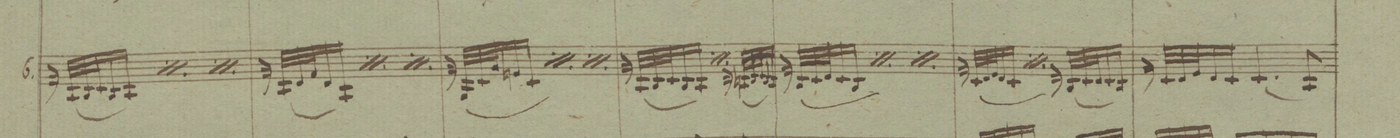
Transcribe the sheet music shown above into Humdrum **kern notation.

**kern	**dynam	**dynam
*I"6.	*	*
*clefG2	*	*
*k[b-e-a-d-]	*	*
*M3/4	*	*
32r	.	.
(32A-/LLL	.	.
32B-/	.	.
32c/J	.	.
16B-/	.	.
16A-/JJ)	.	.
*rep	*	*
32r	.	.
(32A-/LLL	.	.
32B-/	.	.
32c/J	.	.
16B-/	.	.
16A-/JJ)	.	.
*Xrep	*	*
*rep	*	*
32r	.	.
(32A-/LLL	.	.
32B-/	.	.
32c/J	.	.
16B-/	.	.
16A-/JJ)	.	.
*Xrep	*	*
=63	=63	=63
32r	.	.
(32A-/LLL	.	.
32d-/	.	.
32f/J	.	.
16d-/	.	.
16A-/JJ)	.	.
*rep	*	*
32r	.	.
(32A-/LLL	.	.
32d-/	.	.
32f/J	.	.
16d-/	.	.
16A-/JJ)	.	.
*Xrep	*	*
*rep	*	*
32r	.	.
(32A-/LLL	.	.
32d-/	.	.
32f/J	.	.
16d-/	.	.
16A-/JJ)	.	.
*Xrep	*	*
=64	=64	=64
32r	.	.
(32G/LLL	.	.
32c/	.	.
32g/J	.	.
16en/	.	.
16c/JJ)	.	.
*rep	*	*
32r	.	.
(32G/LLL	.	.
32c/	.	.
32g/J	.	.
16e/	.	.
16c/JJ)	.	.
*Xrep	*	*
*rep	*	*
32r	.	.
(32G/LLL	.	.
32c/	.	.
32g/J	.	.
16e/	.	.
16c/JJ)	.	.
*Xrep	*	*
=65	=65	=65
32r	.	.
(32A-/LLL	.	.
32B-/	.	.
32c/J	.	.
16B-/	.	.
16A-/JJ)	.	.
*rep	*	*
32r	.	.
(32A-/LLL	.	.
32B-/	.	.
32c/J	.	.
16B-/	.	.
16A-/JJ)	.	.
*Xrep	*	*
32r	.	.
(32An/LLL	.	.
32B-/	.	.
32c/J	.	.
16B-/	.	.
16A/JJ)	.	.
=66	=66	=66
32r	.	.
(32B-/LLL	.	.
32c/	.	.
32d-/J	.	.
16c/	.	.
16B-/JJ)	.	.
*rep	*	*
32r	.	.
(32B-/LLL	.	.
32c/	.	.
32d-/J	.	.
16c/	.	.
16B-/JJ)	.	.
*Xrep	*	*
*rep	*	*
32r	.	.
(32B-/LLL	.	.
32c/	.	.
32d-/J	.	.
16c/	.	.
16B-/JJ)	.	.
*Xrep	*	*
=67	=67	=67
32r	.	.
(32c/LLL	.	.
32d-/	.	.
32e-/J	.	.
16d-/	.	.
16c/JJ)	.	.
*rep	*	*
32r	.	.
(32c/LLL	.	.
32d-/	.	.
32e-/J	.	.
16d-/	.	.
16c/JJ)	.	.
*Xrep	*	*
32r	.	.
(32B-/LLL	.	.
32c/	.	.
32d-/J	.	.
16c/	.	.
16B-/JJ)	.	.
=68	=68	=68
32r	.	.
32c/LLL	.	.
32d-/	.	.
32e-/J	.	.
16d-/	.	.
16c/JJ	.	.
(4.c/	.	.
8A-/)	.	.
=69	=69	=69
*-	*-	*-
